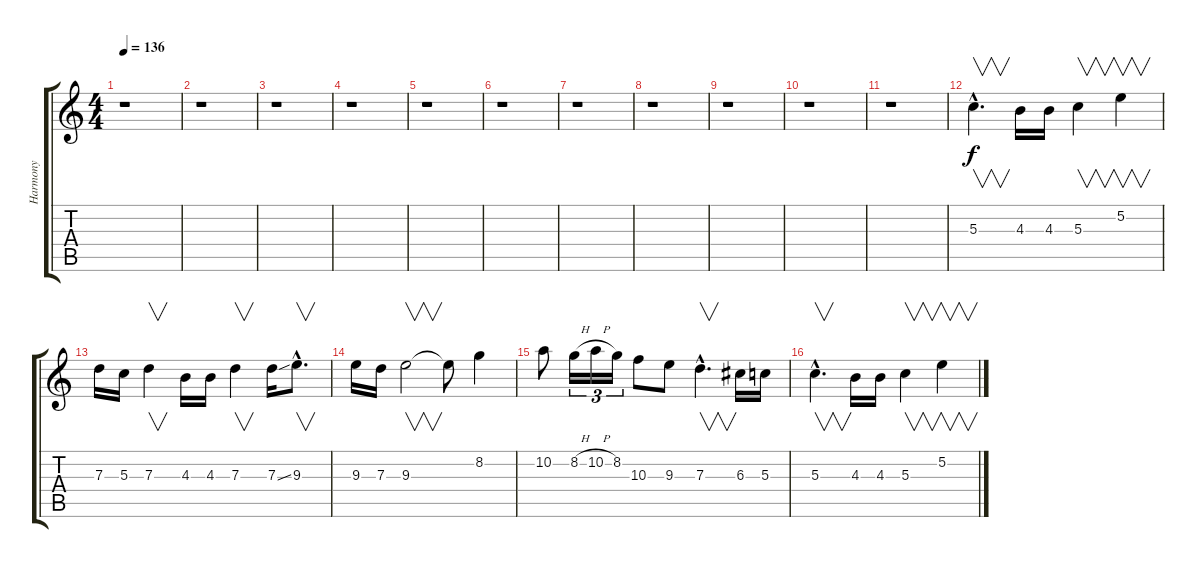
\track ("Harmony" "Harmony") {instrument overdrivenguitar}
\staff {score tabs}
\tuning (E4 B3 G3 D3 A2 E2) {hide}
\ts (4 4)
\tempo 136
\clef g2
\ks c
r.1{dy pp} |
r.1 |
r.1 |
r.1 |
r.1 |
r.1 |
r.1 |
r.1 |
r.1 |
r.1 |
r.1 |
5.3{hac}.4{v d dy f} 4.3.16 4.3.16 5.3.4{v} 5.2.4{v} |
7.3.16 5.3.16 7.3.4{v} 4.3.16 4.3.16 7.3.4{v} 7.3{ss}.16 9.3{hac}.8{v d} |
9.3.16 7.3.16 9.3.2{v} 9.3{t}.8 8.2.4 |
10.2.8 8.2{h}.16{tu (3 2)} 10.2{h}.16{tu (3 2)} 8.2.16{tu (3 2)} 10.3.8 9.3.8 7.3{hac}.4{v d} 6.3.16 5.3.16 |
5.3{hac}.4{v d} 4.3.16 4.3.16 5.3.4{v} 5.2.4{v}
